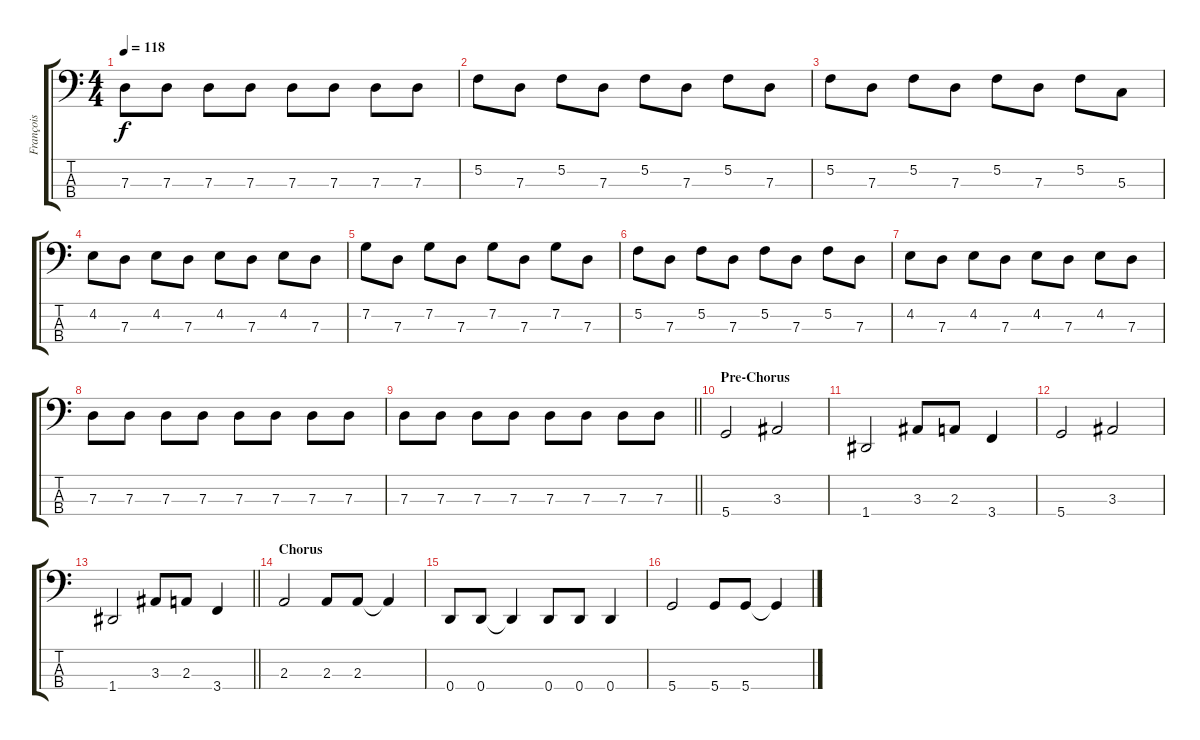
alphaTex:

\track ("François" "François") {instrument electricbassfinger}
\staff {score tabs}
\tuning (F2 C2 G1 D1) {hide}
\ts (4 4)
\tempo 118
\clef f4
\ks c
7.3.8{dy f} 7.3.8 7.3.8 7.3.8 7.3.8 7.3.8 7.3.8 7.3.8 |
5.2.8 7.3.8 5.2.8 7.3.8 5.2.8 7.3.8 5.2.8 7.3.8 |
5.2.8 7.3.8 5.2.8 7.3.8 5.2.8 7.3.8 5.2.8 5.3.8 |
4.2.8 7.3.8 4.2.8 7.3.8 4.2.8 7.3.8 4.2.8 7.3.8 |
7.2.8 7.3.8 7.2.8 7.3.8 7.2.8 7.3.8 7.2.8 7.3.8 |
5.2.8 7.3.8 5.2.8 7.3.8 5.2.8 7.3.8 5.2.8 7.3.8 |
4.2.8 7.3.8 4.2.8 7.3.8 4.2.8 7.3.8 4.2.8 7.3.8 |
7.3.8 7.3.8 7.3.8 7.3.8 7.3.8 7.3.8 7.3.8 7.3.8 |
\barLineRight lightlight
7.3.8 7.3.8 7.3.8 7.3.8 7.3.8 7.3.8 7.3.8 7.3.8 |
\section ("" "Pre-Chorus")
5.4.2 3.3.2 |
1.4.2 3.3.8 2.3.8 3.4.4 |
5.4.2 3.3.2 |
\barLineRight lightlight
1.4.2 3.3.8 2.3.8 3.4.4 |
\section ("" "Chorus")
2.3.2 2.3.8 2.3.8 2.3{t}.4 |
0.4.8 0.4.8 0.4{t}.4 0.4.8 0.4.8 0.4.4 |
5.4.2 5.4.8 5.4.8 5.4{t}.4
